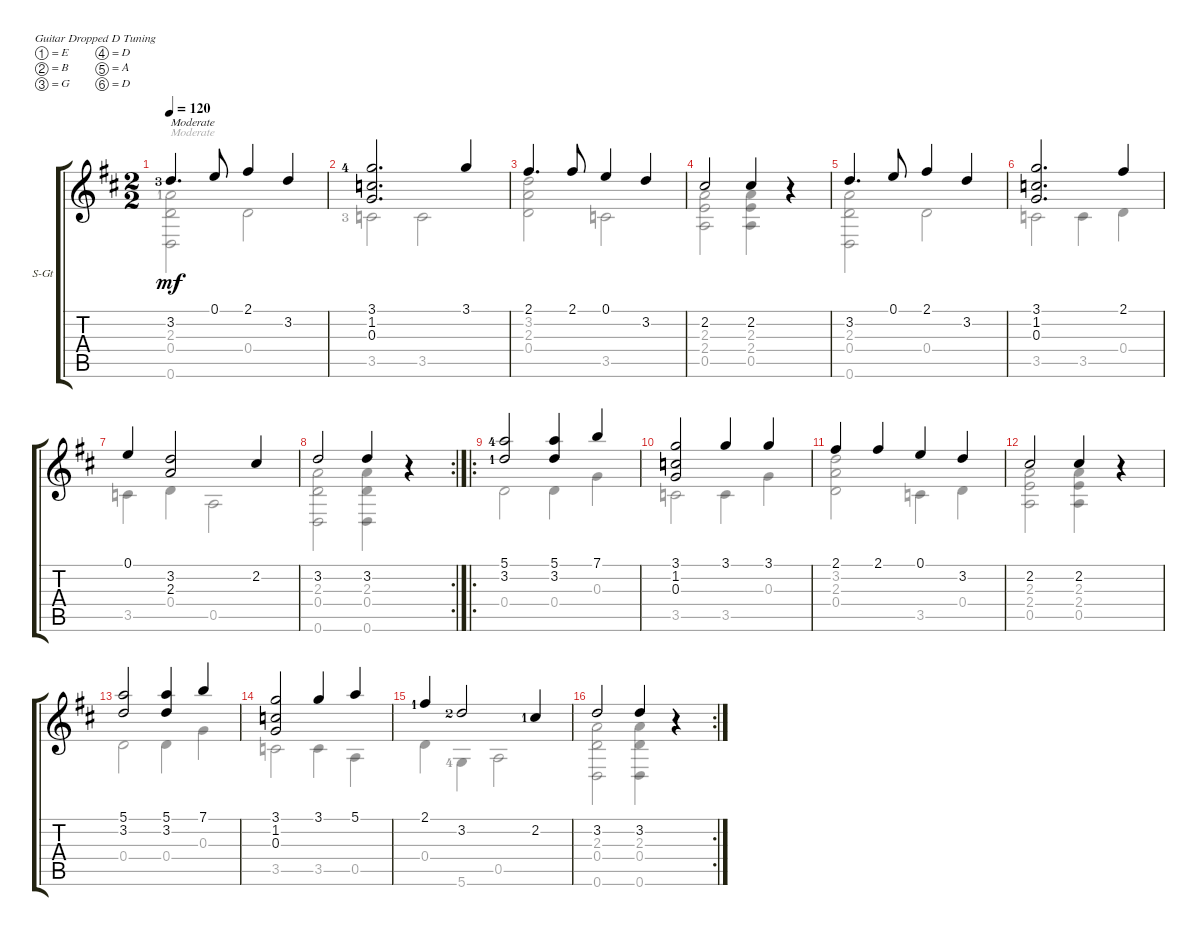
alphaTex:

\defaultSystemsLayout 4
\bracketExtendMode groupsimilarinstruments
\firstSystemTrackNameOrientation horizontal
\otherSystemsTrackNameOrientation horizontal
\track ("Steel Guitar" "S-Gt") {instrument acousticguitarsteel}
\staff {score tabs}
\tuning (E4 B3 G3 D3 A2 D2)
\voice
\ts (2 2)
\tempo 120
\clef g2
\ks d
3.2{lf 4}.4{d txt "Moderate" dy mf instrument acousticguitarsteel} 0.1.8 2.1.4 3.2.4 |
(3.1{lf 5} 1.2 0.3).2{d} 3.1.4 |
2.1.4{d} 2.1.8 0.1.4 3.2.4 |
2.2.2 2.2.4 r.4 |
3.2.4{d} 0.1.8 2.1.4 3.2.4 |
(3.1 1.2 0.3).2{d} 2.1.4 |
0.1.4 (3.2 2.3).2 2.2.4 |
\rc 2
3.2.2 3.2.4 r.4 |
\ro
(5.1{lf 5} 3.2{lf 2}).2 (3.2 5.1).4 7.1.4 |
(3.1 1.2 0.3).2 3.1.4 3.1.4 |
2.1.4 2.1.4 0.1.4 3.2.4 |
2.2.2 2.2.4 r.4 |
(5.1 3.2).2 (3.2 5.1).4 7.1.4 |
(3.1 1.2 0.3).2 3.1.4 5.1.4 |
2.1{lf 2}.4 3.2{lf 3}.2 2.2{lf 2}.4 |
\rc 2
3.2.2 3.2.4 r.4
\voice
\clef g2
\ottava regular
\simile none
\ks d
(2.3{lf 2} 0.4 0.6).2{txt "Moderate" dy mf} 0.4.2 |
3.5{lf 4}.2 3.5.2 |
(0.4 2.3 3.2).2 3.5.2 |
(0.5 2.4 2.3).2 (2.3 2.4 0.5).4 r.4 |
(2.3 0.4 0.6).2 0.4.2 |
3.5.2 3.5.4 0.4.4 |
3.5.4 0.4.4 0.5.2 |
(0.6 0.4 2.3).2 (2.3 0.4 0.6).4 r.4 |
0.4.2 0.4.4 0.3.4 |
3.5.2 3.5.4 0.3.4 |
(3.2 2.3 0.4).2 3.5.4 0.4.4 |
(2.3 2.4 0.5).2 (0.5 2.4 2.3).4 r.4 |
0.4.2 0.4.4 0.3.4 |
3.5.2 3.5.4 0.5.4 |
0.4.4 5.6{lf 5}.4 0.5.2 |
(0.6 2.3 0.4).2 (2.3 0.4 0.6).4
